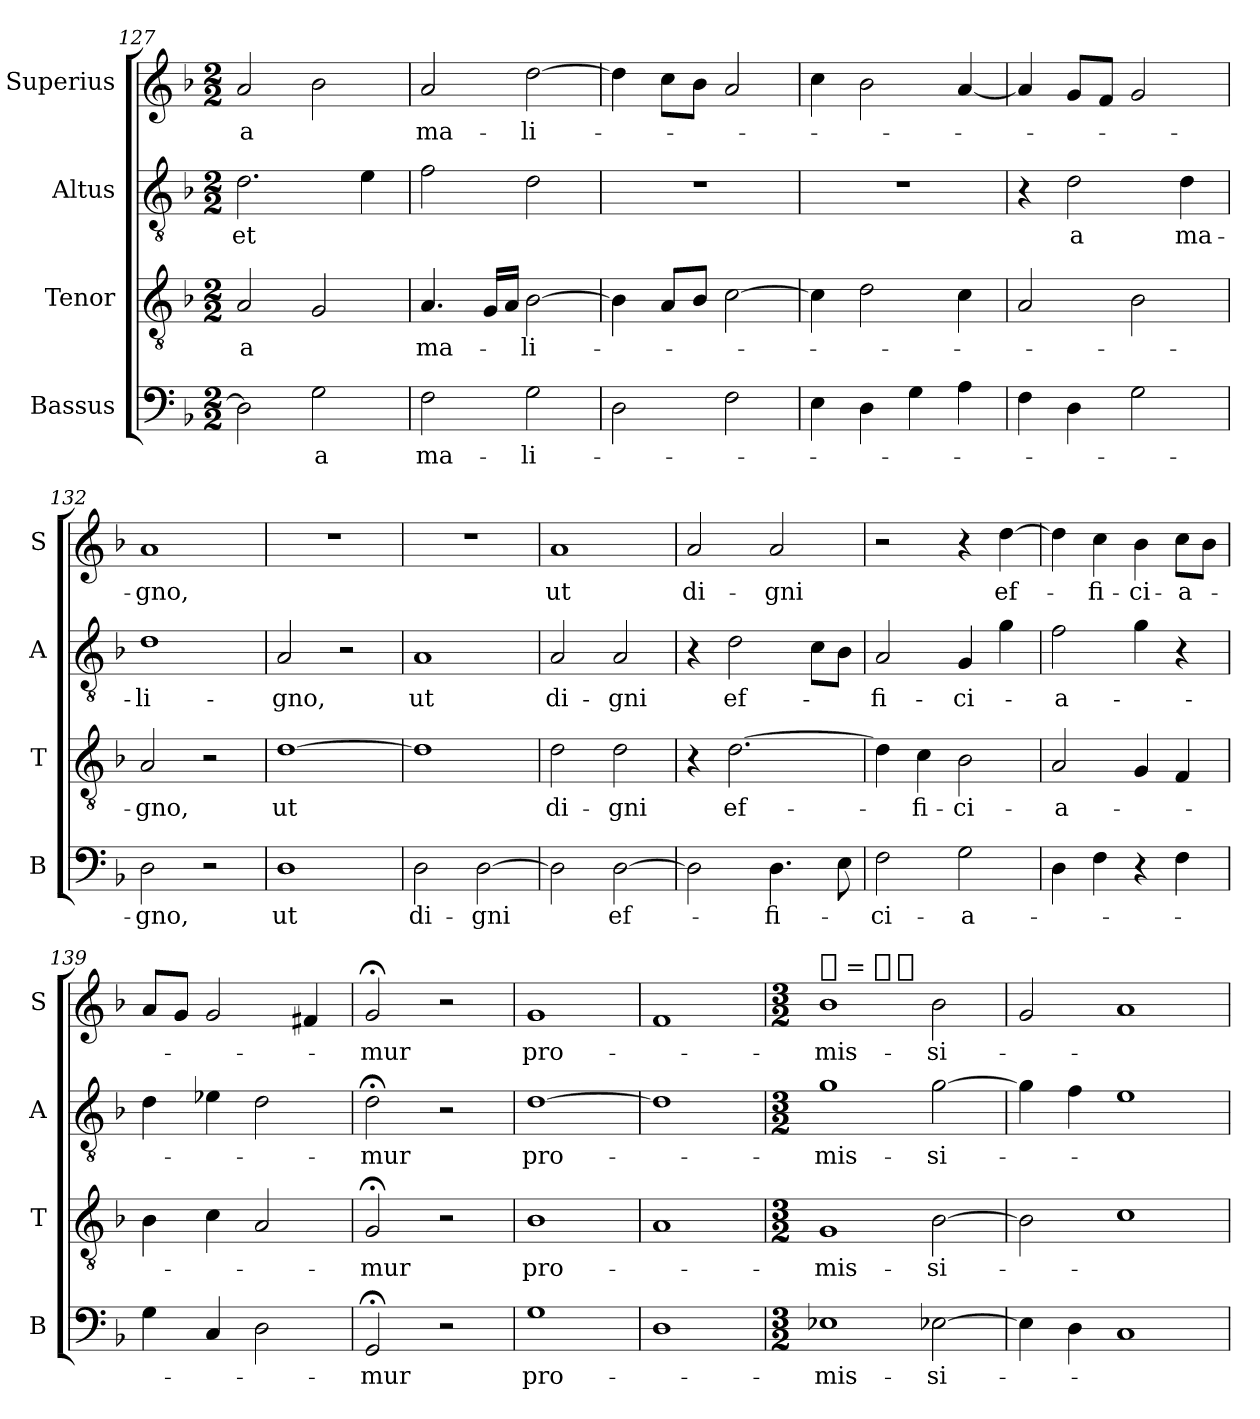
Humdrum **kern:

**kern	**text	**kern	**text	**kern	**text	**kern	**text
*part4	*part4	*part3	*part3	*part2	*part2	*part1	*part1
*staff4	*staff4	*staff3	*staff3	*staff2	*staff2	*staff1	*staff1
*I"Bassus	*	*I"Tenor	*	*I"Altus	*	*I"Superius	*
*I'B	*	*I'T	*	*I'A	*	*I'S	*
*clefF4	*	*clefGv2	*	*clefGv2	*	*clefG2	*
*k[b-]	*	*k[b-]	*	*k[b-]	*	*k[b-]	*
*M2/2	*	*M2/2	*	*M2/2	*	*M2/2	*
=127	=127	=127	=127	=127	=127	=127	=127
!	!	!	!	!	!LO:LY:i	!	!
2D]	.	2A	a	2.d	et	2a	a
!	!LO:LY:i	!	!	!	!	!	!
2G	a	2G	.	.	.	2b-	.
.	.	.	.	4e	.	.	.
=128	=128	=128	=128	=128	=128	=128	=128
!	!LO:LY:i	!	!	!	!	!	!
2F	ma-	4.A	ma-	2f	.	2a	ma-
.	.	16GLL	.	.	.	.	.
.	.	16AJJ	.	.	.	.	.
!	!LO:LY:i	!	!	!	!	!	!
2G	-li-	[2B-	-li-	2d	.	[2dd	-li-
=129	=129	=129	=129	=129	=129	=129	=129
2D	.	4B-]	.	1r	.	4dd]	.
.	.	8AL	.	.	.	8ccL	.
.	.	8B-J	.	.	.	8b-J	.
2F	.	[2c	.	.	.	2a	.
=130	=130	=130	=130	=130	=130	=130	=130
4E	.	4c]	.	1r	.	4cc	.
4D	.	2d	.	.	.	2b-	.
4G	.	.	.	.	.	.	.
4A	.	4c	.	.	.	[4a	.
=131	=131	=131	=131	=131	=131	=131	=131
4F	.	2A	.	4r	.	4a]	.
!	!	!	!	!	!LO:LY:i	!	!
4D	.	.	.	2d	a	8gL	.
.	.	.	.	.	.	8fJ	.
2G	.	2B-	.	.	.	2g	.
!	!	!	!	!	!LO:LY:i	!	!
.	.	.	.	4d	ma-	.	.
=132	=132	=132	=132	=132	=132	=132	=132
!	!LO:LY:i	!	!	!	!LO:LY:i	!	!
2D	-gno,	2A	-gno,	1d	-li-	1a	-gno,
2r	.	2r	.	.	.	.	.
=133	=133	=133	=133	=133	=133	=133	=133
!	!	!	!	!	!LO:LY:i	!	!
1D	ut	[1d	ut	2A	-gno,	1r	.
.	.	.	.	2r	.	.	.
=134	=134	=134	=134	=134	=134	=134	=134
2D	di-	1d]	.	1A	ut	1r	.
[2D	-gni	.	.	.	.	.	.
=135	=135	=135	=135	=135	=135	=135	=135
2D]	.	2d	di-	2A	di-	1a	ut
[2D	ef-	2d	-gni	2A	-gni	.	.
=136	=136	=136	=136	=136	=136	=136	=136
2D]	.	4r	.	4r	.	2a	di-
.	.	[2.d	ef-	2d	ef-	.	.
4.D	-fi-	.	.	.	.	2a	-gni
.	.	.	.	8cL	.	.	.
8E	.	.	.	8B-J	.	.	.
=137	=137	=137	=137	=137	=137	=137	=137
2F	-ci-	4d]	.	2A	-fi-	2r	.
.	.	4c	-fi-	.	.	.	.
2G	-a-	2B-	-ci-	4G	-ci-	4r	.
.	.	.	.	4g	.	[4dd	ef-
=138	=138	=138	=138	=138	=138	=138	=138
4D	.	2A	-a-	2f	-a-	4dd]	.
4F	.	.	.	.	.	4cc	-fi-
4r	.	4G	.	4g	.	4b-	-ci-
4F	.	4F	.	4r	.	8ccL	-a-
.	.	.	.	.	.	8b-J	.
=139	=139	=139	=139	=139	=139	=139	=139
4G	.	4B-	.	4d	.	8aL	.
.	.	.	.	.	.	8gJ	.
4C	.	4c	.	4e-i	.	2g	.
2D	.	2A	.	2d	.	.	.
.	.	.	.	.	.	4f#X	.
=140	=140	=140	=140	=140	=140	=140	=140
2GG;<	-mur	2G;<	-mur	2d;<	-mur	2g;<	-mur
2r	.	2r	.	2r	.	2r	.
=141	=141	=141	=141	=141	=141	=141	=141
1G	pro-	1B-	pro-	[1d	pro-	1g	pro-
=142	=142	=142	=142	=142	=142	=142	=142
1D	.	1A	.	1d]	.	1f	.
=143	=143	=143	=143	=143	=143	=143	=143
*M3/2	*	*M3/2	*	*M3/2	*	*M3/2	*
!	!	!	!	!	!	!LO:TX:a:t=[whole] = [whole-dot]	!
1E-X	-mis-	1G	-mis-	1g	-mis-	1b-	-mis-
[2E-X	-si-	[2B-	-si-	[2g	-si-	2b-	-si-
=144	=144	=144	=144	=144	=144	=144	=144
4E-]	.	2B-]	.	4g]	.	2g	.
4D	.	.	.	4f	.	.	.
1C	.	1c	.	1e	.	1a	.
=	=	=	=	=	=	=	=
*-	*-	*-	*-	*-	*-	*-	*-
